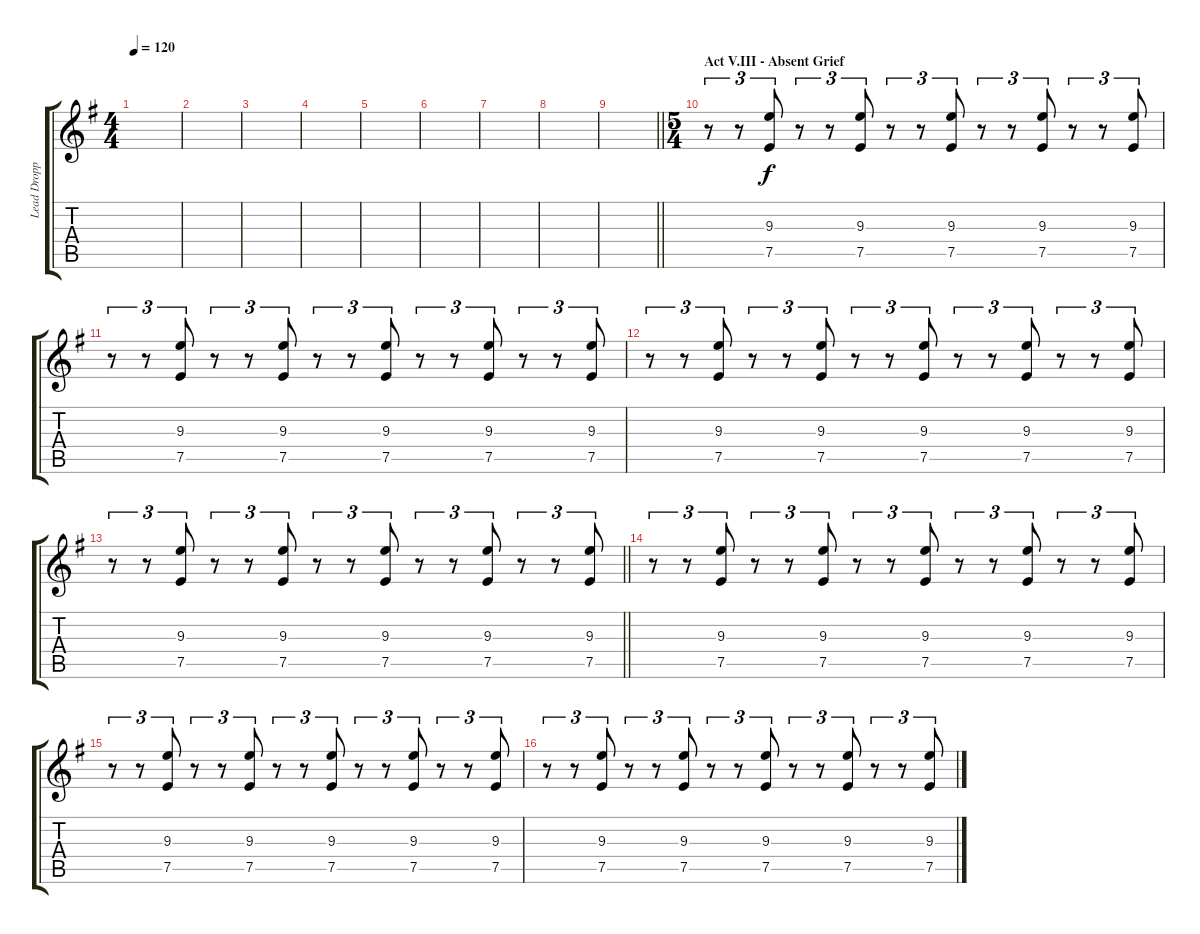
\track ("Lead Dropped D " "Lead Dropp") {instrument distortionguitar}
\staff {score tabs}
\tuning (E4 B3 G3 D3 A2 D2) {hide}
\ts (4 4)
\tempo 120
\clef g2
\ks eminor
|
|
|
|
|
|
|
|
\barLineRight lightlight
|
\ts (5 4)
\section ("" "Act V.III - Absent Grief")
r.8{tu (3 2)} r.8{tu (3 2)} (9.3 7.5).8{tu (3 2)} r.8{tu (3 2)} r.8{tu (3 2)} (9.3 7.5).8{tu (3 2)} r.8{tu (3 2)} r.8{tu (3 2)} (9.3 7.5).8{tu (3 2)} r.8{tu (3 2)} r.8{tu (3 2)} (9.3 7.5).8{tu (3 2)} r.8{tu (3 2)} r.8{tu (3 2)} (9.3 7.5).8{tu (3 2)} |
r.8{tu (3 2)} r.8{tu (3 2)} (9.3 7.5).8{tu (3 2)} r.8{tu (3 2)} r.8{tu (3 2)} (9.3 7.5).8{tu (3 2)} r.8{tu (3 2)} r.8{tu (3 2)} (9.3 7.5).8{tu (3 2)} r.8{tu (3 2)} r.8{tu (3 2)} (9.3 7.5).8{tu (3 2)} r.8{tu (3 2)} r.8{tu (3 2)} (9.3 7.5).8{tu (3 2)} |
r.8{tu (3 2)} r.8{tu (3 2)} (9.3 7.5).8{tu (3 2)} r.8{tu (3 2)} r.8{tu (3 2)} (9.3 7.5).8{tu (3 2)} r.8{tu (3 2)} r.8{tu (3 2)} (9.3 7.5).8{tu (3 2)} r.8{tu (3 2)} r.8{tu (3 2)} (9.3 7.5).8{tu (3 2)} r.8{tu (3 2)} r.8{tu (3 2)} (9.3 7.5).8{tu (3 2)} |
\barLineRight lightlight
r.8{tu (3 2)} r.8{tu (3 2)} (9.3 7.5).8{tu (3 2)} r.8{tu (3 2)} r.8{tu (3 2)} (9.3 7.5).8{tu (3 2)} r.8{tu (3 2)} r.8{tu (3 2)} (9.3 7.5).8{tu (3 2)} r.8{tu (3 2)} r.8{tu (3 2)} (9.3 7.5).8{tu (3 2)} r.8{tu (3 2)} r.8{tu (3 2)} (9.3 7.5).8{tu (3 2)} |
r.8{tu (3 2)} r.8{tu (3 2)} (9.3 7.5).8{tu (3 2)} r.8{tu (3 2)} r.8{tu (3 2)} (9.3 7.5).8{tu (3 2)} r.8{tu (3 2)} r.8{tu (3 2)} (9.3 7.5).8{tu (3 2)} r.8{tu (3 2)} r.8{tu (3 2)} (9.3 7.5).8{tu (3 2)} r.8{tu (3 2)} r.8{tu (3 2)} (9.3 7.5).8{tu (3 2)} |
r.8{tu (3 2)} r.8{tu (3 2)} (9.3 7.5).8{tu (3 2)} r.8{tu (3 2)} r.8{tu (3 2)} (9.3 7.5).8{tu (3 2)} r.8{tu (3 2)} r.8{tu (3 2)} (9.3 7.5).8{tu (3 2)} r.8{tu (3 2)} r.8{tu (3 2)} (9.3 7.5).8{tu (3 2)} r.8{tu (3 2)} r.8{tu (3 2)} (9.3 7.5).8{tu (3 2)} |
r.8{tu (3 2)} r.8{tu (3 2)} (9.3 7.5).8{tu (3 2)} r.8{tu (3 2)} r.8{tu (3 2)} (9.3 7.5).8{tu (3 2)} r.8{tu (3 2)} r.8{tu (3 2)} (9.3 7.5).8{tu (3 2)} r.8{tu (3 2)} r.8{tu (3 2)} (9.3 7.5).8{tu (3 2)} r.8{tu (3 2)} r.8{tu (3 2)} (9.3 7.5).8{tu (3 2)}
